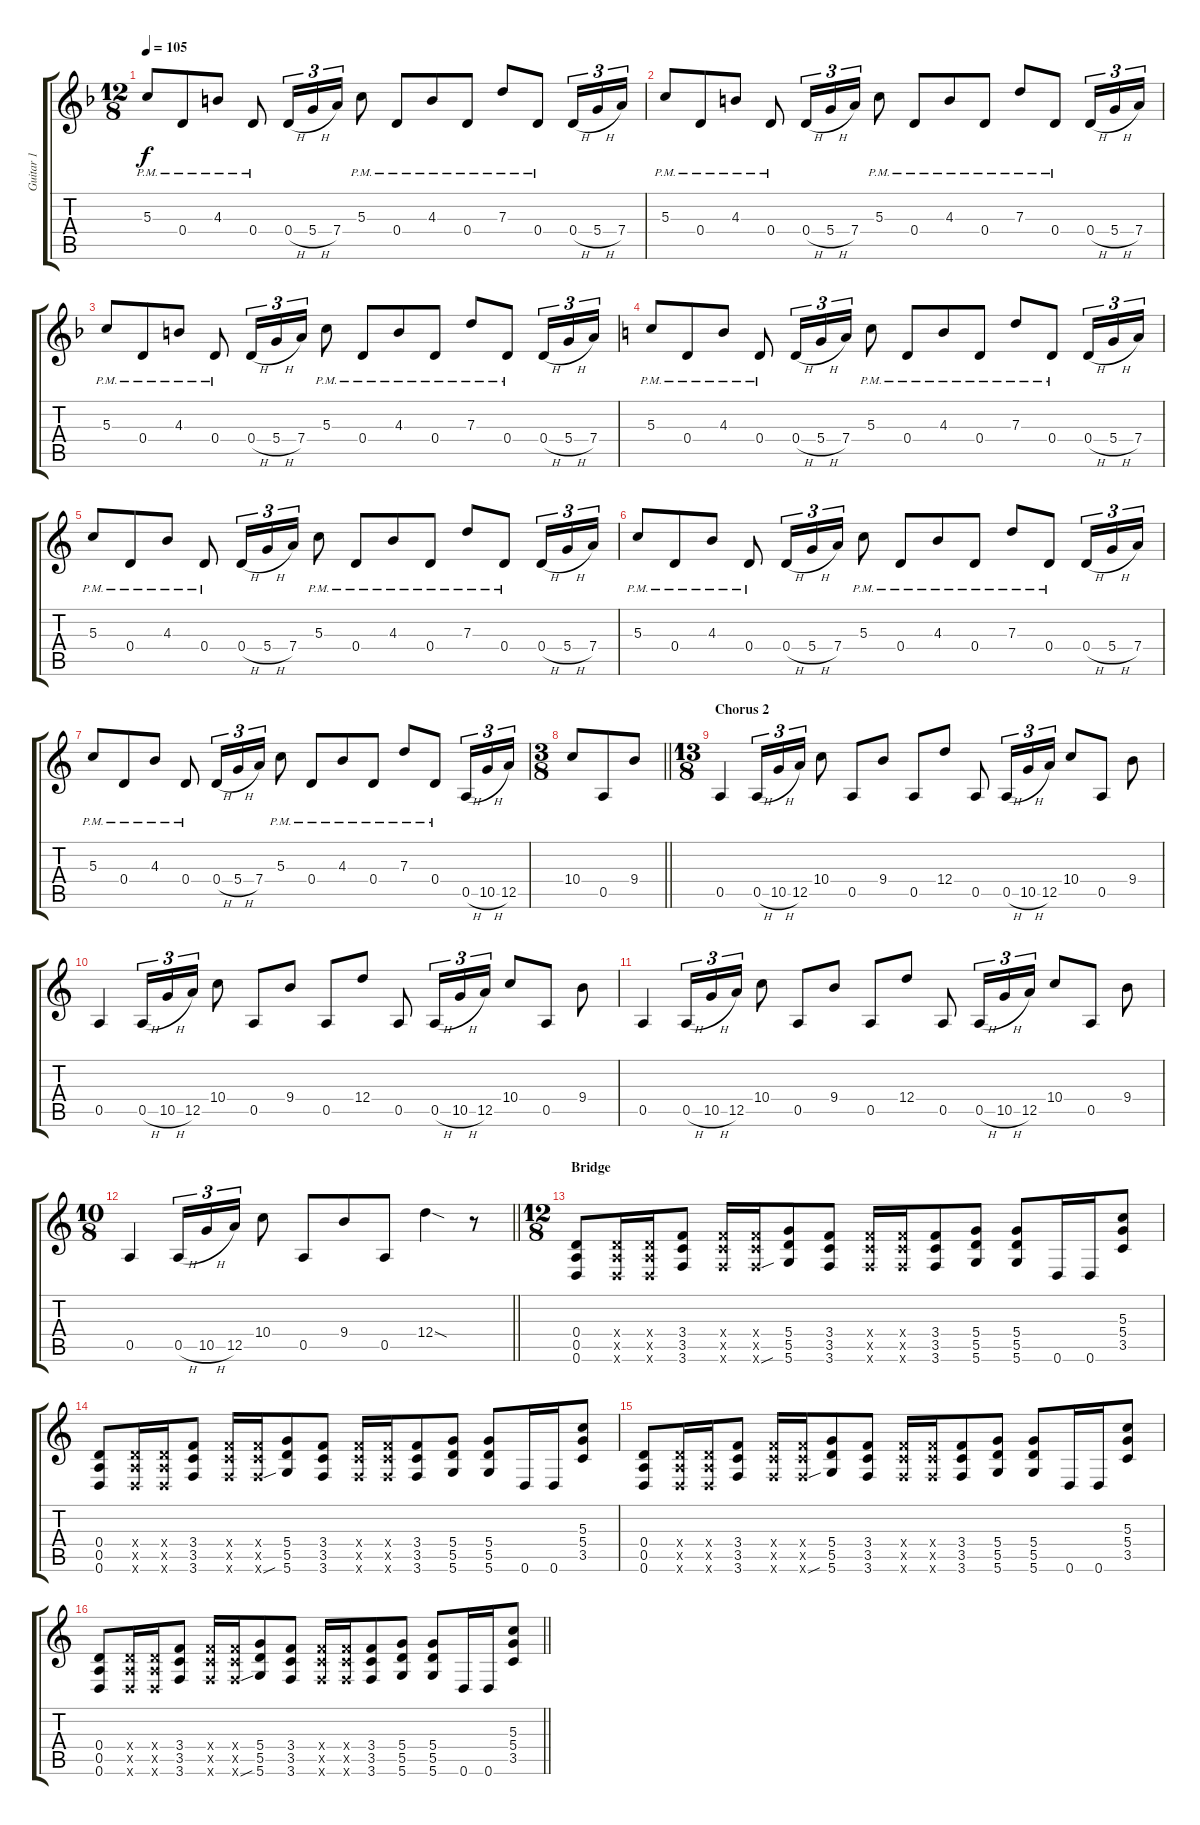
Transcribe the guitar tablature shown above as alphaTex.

\track ("Guitar 1" "Guitar 1") {instrument electricguitarjazz}
\staff {score tabs}
\tuning (E4 B3 G3 D3 A2 D2) {hide}
\ts (12 8)
\tempo 105
\clef g2
\ks dminor
5.3{pm}.8{dy f} 0.4{pm}.8 4.3{pm}.8 0.4{pm}.8 0.4{h}.16{tu (3 2)} 5.4{h}.16{tu (3 2)} 7.4.16{tu (3 2)} 5.3{pm}.8 0.4{pm}.8 4.3{pm}.8 0.4{pm}.8 7.3{pm}.8 0.4{pm}.8 0.4{h}.16{tu (3 2)} 5.4{h}.16{tu (3 2)} 7.4.16{tu (3 2)} |
5.3{pm}.8 0.4{pm}.8 4.3{pm}.8 0.4{pm}.8 0.4{h}.16{tu (3 2)} 5.4{h}.16{tu (3 2)} 7.4.16{tu (3 2)} 5.3{pm}.8 0.4{pm}.8 4.3{pm}.8 0.4{pm}.8 7.3{pm}.8 0.4{pm}.8 0.4{h}.16{tu (3 2)} 5.4{h}.16{tu (3 2)} 7.4.16{tu (3 2)} |
5.3{pm}.8 0.4{pm}.8 4.3{pm}.8 0.4{pm}.8 0.4{h}.16{tu (3 2)} 5.4{h}.16{tu (3 2)} 7.4.16{tu (3 2)} 5.3{pm}.8 0.4{pm}.8 4.3{pm}.8 0.4{pm}.8 7.3{pm}.8 0.4{pm}.8 0.4{h}.16{tu (3 2)} 5.4{h}.16{tu (3 2)} 7.4.16{tu (3 2)} |
\ks aminor
5.3{pm}.8 0.4{pm}.8 4.3{pm}.8 0.4{pm}.8 0.4{h}.16{tu (3 2)} 5.4{h}.16{tu (3 2)} 7.4.16{tu (3 2)} 5.3{pm}.8 0.4{pm}.8 4.3{pm}.8 0.4{pm}.8 7.3{pm}.8 0.4{pm}.8 0.4{h}.16{tu (3 2)} 5.4{h}.16{tu (3 2)} 7.4.16{tu (3 2)} |
5.3{pm}.8 0.4{pm}.8 4.3{pm}.8 0.4{pm}.8 0.4{h}.16{tu (3 2)} 5.4{h}.16{tu (3 2)} 7.4.16{tu (3 2)} 5.3{pm}.8 0.4{pm}.8 4.3{pm}.8 0.4{pm}.8 7.3{pm}.8 0.4{pm}.8 0.4{h}.16{tu (3 2)} 5.4{h}.16{tu (3 2)} 7.4.16{tu (3 2)} |
5.3{pm}.8{volume 12} 0.4{pm}.8 4.3{pm}.8 0.4{pm}.8 0.4{h}.16{tu (3 2)} 5.4{h}.16{tu (3 2)} 7.4.16{tu (3 2)} 5.3{pm}.8 0.4{pm}.8 4.3{pm}.8 0.4{pm}.8 7.3{pm}.8 0.4{pm}.8 0.4{h}.16{tu (3 2)} 5.4{h}.16{tu (3 2)} 7.4.16{tu (3 2)} |
5.3{pm}.8 0.4{pm}.8 4.3{pm}.8 0.4{pm}.8 0.4{h}.16{tu (3 2)} 5.4{h}.16{tu (3 2)} 7.4.16{tu (3 2)} 5.3{pm}.8 0.4{pm}.8 4.3{pm}.8 0.4{pm}.8 7.3{pm}.8 0.4{pm}.8 0.5{h}.16{tu (3 2)} 10.5{h}.16{tu (3 2)} 12.5.16{tu (3 2)} |
\ts (3 8)
\barLineRight lightlight
10.4.8 0.5.8 9.4.8 |
\ts (13 8)
\section ("" "Chorus 2")
0.5.4 0.5{h}.16{tu (3 2)} 10.5{h}.16{tu (3 2)} 12.5.16{tu (3 2)} 10.4.8 0.5.8 9.4.8 0.5.8 12.4.8 0.5.8 0.5{h}.16{tu (3 2)} 10.5{h}.16{tu (3 2)} 12.5.16{tu (3 2)} 10.4.8 0.5.8 9.4.8 |
0.5.4 0.5{h}.16{tu (3 2)} 10.5{h}.16{tu (3 2)} 12.5.16{tu (3 2)} 10.4.8 0.5.8 9.4.8 0.5.8 12.4.8 0.5.8 0.5{h}.16{tu (3 2)} 10.5{h}.16{tu (3 2)} 12.5.16{tu (3 2)} 10.4.8 0.5.8 9.4.8 |
0.5.4 0.5{h}.16{tu (3 2)} 10.5{h}.16{tu (3 2)} 12.5.16{tu (3 2)} 10.4.8 0.5.8 9.4.8 0.5.8 12.4.8 0.5.8 0.5{h}.16{tu (3 2)} 10.5{h}.16{tu (3 2)} 12.5.16{tu (3 2)} 10.4.8 0.5.8 9.4.8 |
\ts (10 8)
\barLineRight lightlight
0.5.4 0.5{h}.16{tu (3 2)} 10.5{h}.16{tu (3 2)} 12.5.16{tu (3 2)} 10.4.8 0.5.8 9.4.8 0.5.8 12.4{sod}.4{volume 14} r.8 |
\ts (12 8)
\section ("" "Bridge")
(0.4 0.5 0.6).8 (0.4{x} 0.5{x} 0.6{x}).16 (0.4{x} 0.5{x} 0.6{x}).16 (3.4 3.5 3.6).8 (3.4{x} 3.5{x} 3.6{x}).16 (3.4{x} 3.5{x} 3.6{sou x}).16 (5.4 5.5 5.6).8 (3.4 3.5 3.6).8 (3.4{x} 3.5{x} 3.6{x}).16 (3.4{x} 3.5{x} 3.6{x}).16 (3.4 3.5 3.6).8 (5.4 5.5 5.6).8 (5.4 5.5 5.6).8 0.6.16 0.6.16 (5.3 5.4 3.5).8 |
(0.4 0.5 0.6).8 (0.4{x} 0.5{x} 0.6{x}).16 (0.4{x} 0.5{x} 0.6{x}).16 (3.4 3.5 3.6).8 (3.4{x} 3.5{x} 3.6{x}).16 (3.4{x} 3.5{x} 3.6{sou x}).16 (5.4 5.5 5.6).8 (3.4 3.5 3.6).8 (3.4{x} 3.5{x} 3.6{x}).16 (3.4{x} 3.5{x} 3.6{x}).16 (3.4 3.5 3.6).8 (5.4 5.5 5.6).8 (5.4 5.5 5.6).8 0.6.16 0.6.16 (5.3 5.4 3.5).8 |
(0.4 0.5 0.6).8 (0.4{x} 0.5{x} 0.6{x}).16 (0.4{x} 0.5{x} 0.6{x}).16 (3.4 3.5 3.6).8 (3.4{x} 3.5{x} 3.6{x}).16 (3.4{x} 3.5{x} 3.6{sou x}).16 (5.4 5.5 5.6).8 (3.4 3.5 3.6).8 (3.4{x} 3.5{x} 3.6{x}).16 (3.4{x} 3.5{x} 3.6{x}).16 (3.4 3.5 3.6).8 (5.4 5.5 5.6).8 (5.4 5.5 5.6).8 0.6.16 0.6.16 (5.3 5.4 3.5).8 |
\barLineRight lightlight
(0.4 0.5 0.6).8 (0.4{x} 0.5{x} 0.6{x}).16 (0.4{x} 0.5{x} 0.6{x}).16 (3.4 3.5 3.6).8 (3.4{x} 3.5{x} 3.6{x}).16 (3.4{x} 3.5{x} 3.6{sou x}).16 (5.4 5.5 5.6).8 (3.4 3.5 3.6).8 (3.4{x} 3.5{x} 3.6{x}).16 (3.4{x} 3.5{x} 3.6{x}).16 (3.4 3.5 3.6).8 (5.4 5.5 5.6).8 (5.4 5.5 5.6).8 0.6.16 0.6.16 (5.3 5.4 3.5).8
